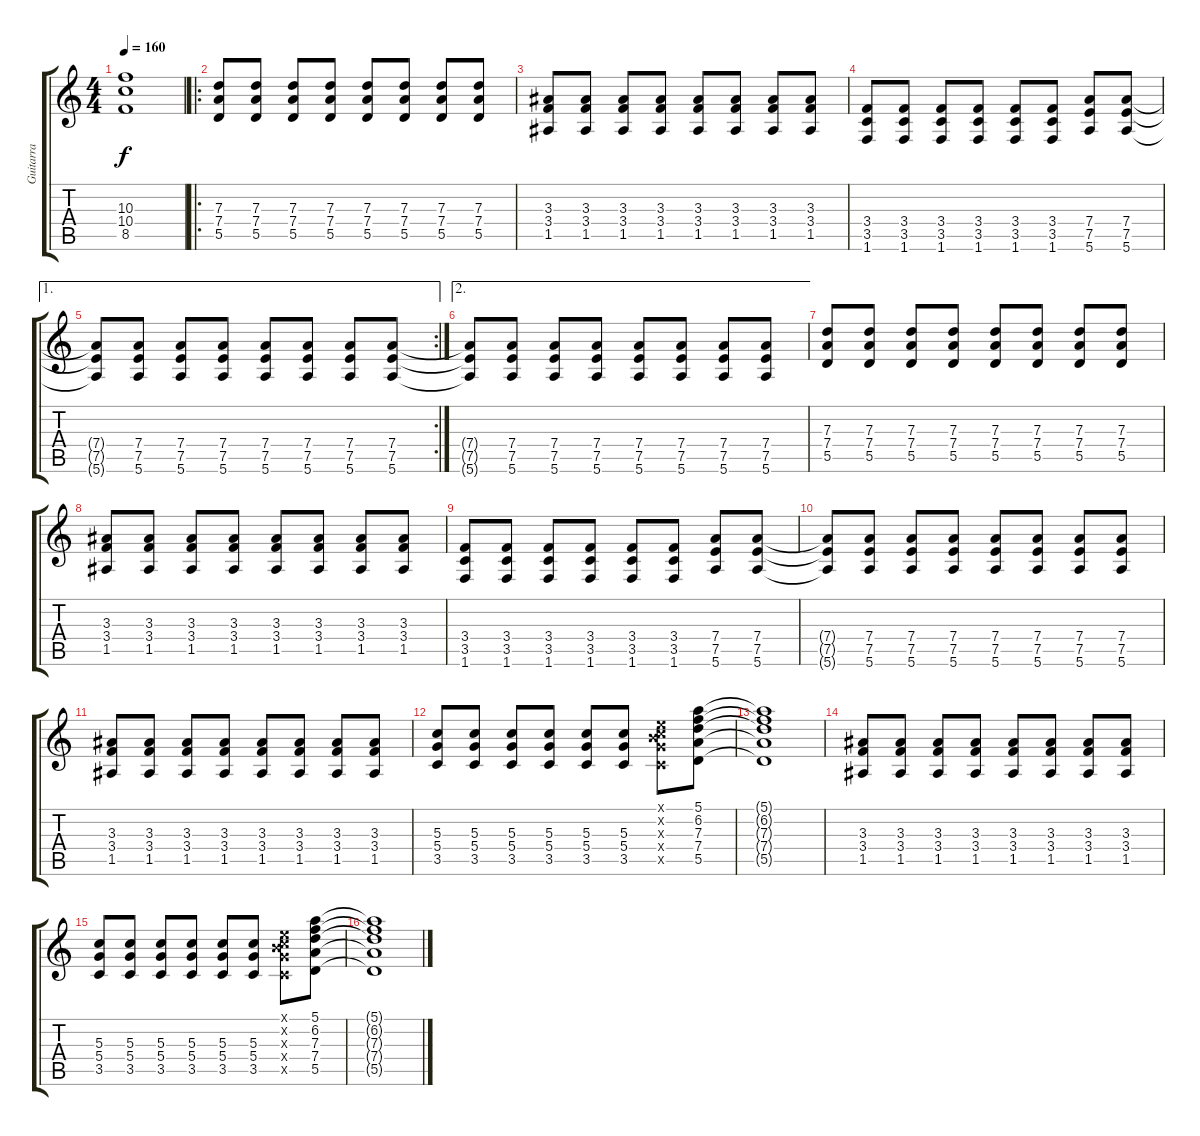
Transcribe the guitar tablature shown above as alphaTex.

\track ("Guitarra" "Guitarra") {instrument distortionguitar}
\staff {score tabs}
\tuning (E4 B3 G3 D3 A2 E2) {hide}
\ts (4 4)
\tempo 160
\clef g2
\ks c
(10.3{t} 10.4{t} 8.5{t}).1{dy f} |
\ro
(7.3 7.4 5.5).8 (7.3 7.4 5.5).8 (7.3 7.4 5.5).8 (7.3 7.4 5.5).8 (7.3 7.4 5.5).8 (7.3 7.4 5.5).8 (7.3 7.4 5.5).8 (7.3 7.4 5.5).8 |
(3.3 3.4 1.5).8 (3.3 3.4 1.5).8 (3.3 3.4 1.5).8 (3.3 3.4 1.5).8 (3.3 3.4 1.5).8 (3.3 3.4 1.5).8 (3.3 3.4 1.5).8 (3.3 3.4 1.5).8 |
(3.4 3.5 1.6).8 (3.4 3.5 1.6).8 (3.4 3.5 1.6).8 (3.4 3.5 1.6).8 (3.4 3.5 1.6).8 (3.4 3.5 1.6).8 (7.4 7.5 5.6).8 (7.4 7.5 5.6).8 |
\ae 1
\rc 2
(7.4{t} 7.5{t} 5.6{t}).8 (7.4 7.5 5.6).8 (7.4 7.5 5.6).8 (7.4 7.5 5.6).8 (7.4 7.5 5.6).8 (7.4 7.5 5.6).8 (7.4 7.5 5.6).8 (7.4 7.5 5.6).8 |
\ae 2
(7.4{t} 7.5{t} 5.6{t}).8 (7.4 7.5 5.6).8 (7.4 7.5 5.6).8 (7.4 7.5 5.6).8 (7.4 7.5 5.6).8 (7.4 7.5 5.6).8 (7.4 7.5 5.6).8 (7.4 7.5 5.6).8 |
(7.3 7.4 5.5).8 (7.3 7.4 5.5).8 (7.3 7.4 5.5).8 (7.3 7.4 5.5).8 (7.3 7.4 5.5).8 (7.3 7.4 5.5).8 (7.3 7.4 5.5).8 (7.3 7.4 5.5).8 |
(3.3 3.4 1.5).8 (3.3 3.4 1.5).8 (3.3 3.4 1.5).8 (3.3 3.4 1.5).8 (3.3 3.4 1.5).8 (3.3 3.4 1.5).8 (3.3 3.4 1.5).8 (3.3 3.4 1.5).8 |
(3.4 3.5 1.6).8 (3.4 3.5 1.6).8 (3.4 3.5 1.6).8 (3.4 3.5 1.6).8 (3.4 3.5 1.6).8 (3.4 3.5 1.6).8 (7.4 7.5 5.6).8 (7.4 7.5 5.6).8 |
(7.4{t} 7.5{t} 5.6{t}).8 (7.4 7.5 5.6).8 (7.4 7.5 5.6).8 (7.4 7.5 5.6).8 (7.4 7.5 5.6).8 (7.4 7.5 5.6).8 (7.4 7.5 5.6).8 (7.4 7.5 5.6).8 |
(3.3 3.4 1.5).8 (3.3 3.4 1.5).8 (3.3 3.4 1.5).8 (3.3 3.4 1.5).8 (3.3 3.4 1.5).8 (3.3 3.4 1.5).8 (3.3 3.4 1.5).8 (3.3 3.4 1.5).8 |
(5.3 5.4 3.5).8 (5.3 5.4 3.5).8 (5.3 5.4 3.5).8 (5.3 5.4 3.5).8 (5.3 5.4 3.5).8 (5.3 5.4 3.5).8 (0.1{x} 0.2{x} 5.3{x} 5.4{x} 3.5{x}).8 (5.1 6.2 7.3 7.4 5.5).8 |
(5.1{t} 6.2{t} 7.3{t} 7.4{t} 5.5{t}).1 |
(3.3 3.4 1.5).8 (3.3 3.4 1.5).8 (3.3 3.4 1.5).8 (3.3 3.4 1.5).8 (3.3 3.4 1.5).8 (3.3 3.4 1.5).8 (3.3 3.4 1.5).8 (3.3 3.4 1.5).8 |
(5.3 5.4 3.5).8 (5.3 5.4 3.5).8 (5.3 5.4 3.5).8 (5.3 5.4 3.5).8 (5.3 5.4 3.5).8 (5.3 5.4 3.5).8 (0.1{x} 0.2{x} 5.3{x} 5.4{x} 3.5{x}).8 (5.1 6.2 7.3 7.4 5.5).8{volume 0} |
(5.1{t} 6.2{t} 7.3{t} 7.4{t} 5.5{t}).1
